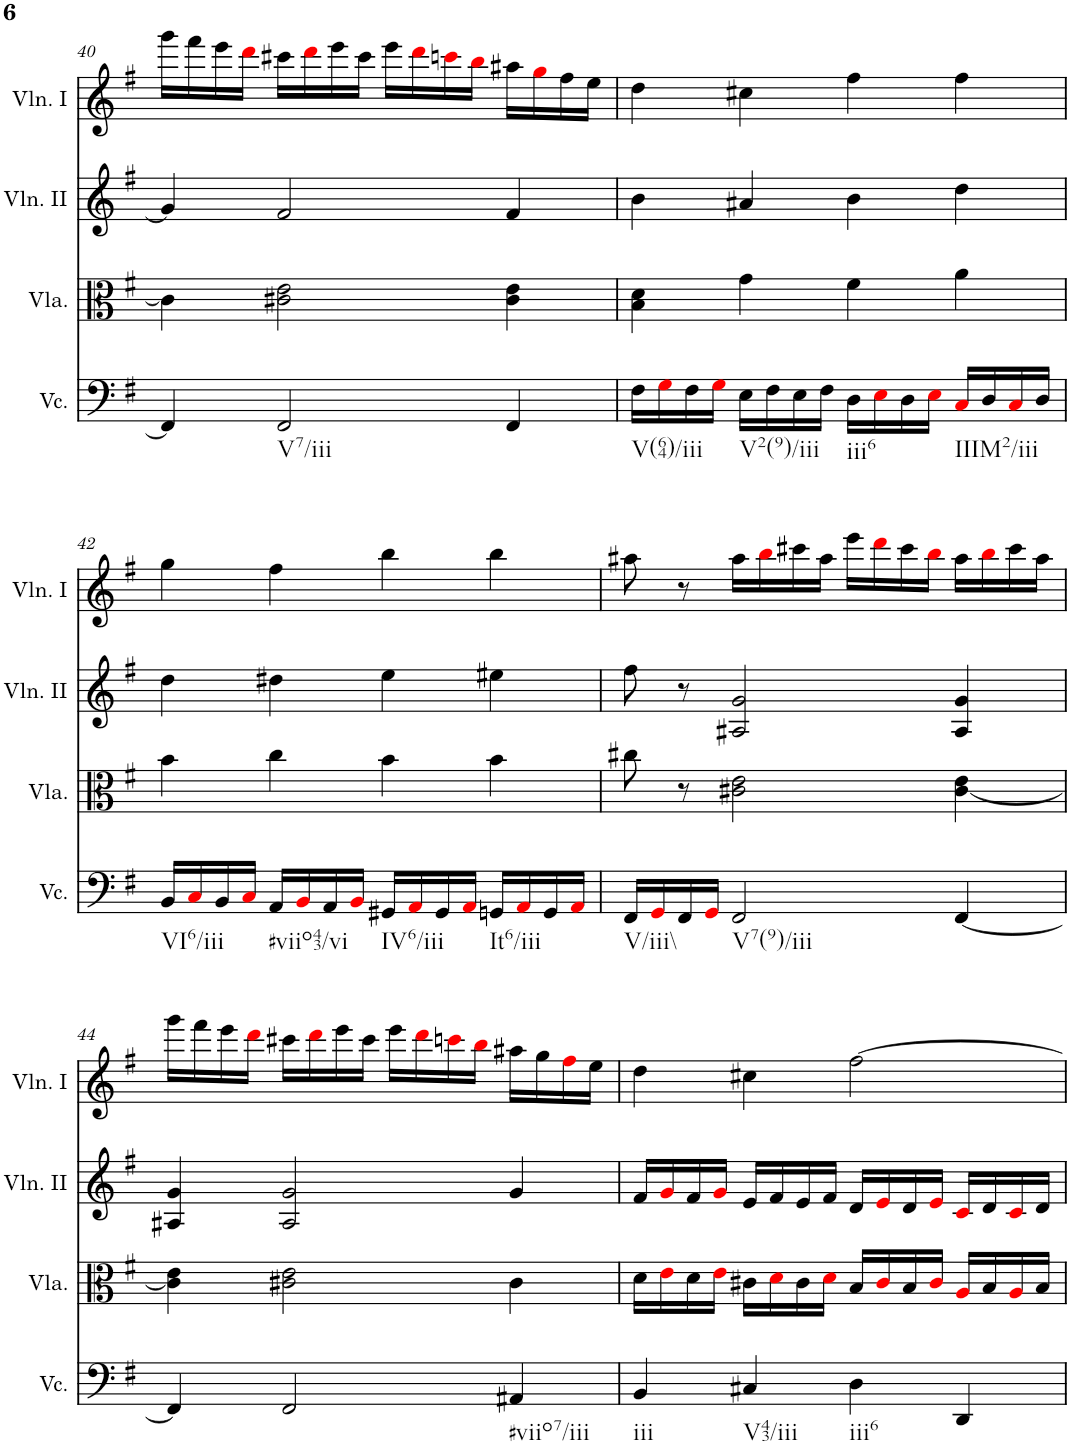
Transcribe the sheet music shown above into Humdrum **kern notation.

**kern	**kern	**kern	**kern
*part4	*part3	*part2	*part1
*staff4	*staff3	*staff2	*staff1
*I"Violoncello	*I"Viola	*I"Violino II	*I"Violino I
*I'Vc.	*I'Vla.	*I'Vln. II	*I'Vln. I
!!LO:PB:g=z
*clefF4	*clefC3	*clefG2	*clefG2
*k[f#]	*k[f#]	*k[f#]	*k[f#]
*M4/4	*M4/4	*M4/4	*M4/4
=40	=40	=40	=40
4FF#/]	4c#\]	4g/]	16ggg\LL
.	.	.	16fff#\
.	.	.	16eee\
.	.	.	16dddi\JJ
!LO:TX:b:t=V7/iii	!	!	!
2FF#/	2c#X\ 2e\	2f#/	16ccc#X\LL
.	.	.	16dddi\
.	.	.	16eee\
.	.	.	16ccc#\JJ
.	.	.	16eee\LL
.	.	.	16dddi\
.	.	.	16cccni\
.	.	.	16bbi\JJ
4FF#/	4c#\ 4e\	4f#/	16aa#X\LL
.	.	.	16ggi\
.	.	.	16ff#\
.	.	.	16ee\JJ
=41	=41	=41	=41
!LO:TX:b:t=V(64)/iii	!	!	!
16F#\LL	4B\ 4d\	4b\	4dd\
16Gi\	.	.	.
16F#\	.	.	.
16Gi\JJ	.	.	.
!LO:TX:b:t=V2(9)/iii	!	!	!
16E\LL	4g\	4a#X/	4cc#X\
16F#\	.	.	.
16E\	.	.	.
16F#\JJ	.	.	.
!LO:TX:b:t=iii6	!	!	!
16D\LL	4f#\	4b\	4ff#\
16Ei\	.	.	.
16D\	.	.	.
16Ei\JJ	.	.	.
!LO:TX:b:t=IIIM2/iii	!	!	!
16Ci/LL	4a\	4dd\	4ff#\
16D/	.	.	.
16Ci/	.	.	.
16D/JJ	.	.	.
!!LO:LB:g=z
=42	=42	=42	=42
!LO:TX:b:t=VI6/iii	!	!	!
16BB/LL	4b\	4dd\	4gg\
16Ci/	.	.	.
16BB/	.	.	.
16Ci/JJ	.	.	.
!LO:TX:b:t=#viio43/vi	!	!	!
16AA/LL	4cc\	4dd#X\	4ff#\
16BBi/	.	.	.
16AA/	.	.	.
16BBi/JJ	.	.	.
!LO:TX:b:t=IV6/iii	!	!	!
16GG#X/LL	4b\	4ee\	4bb\
16AAi/	.	.	.
16GG#/	.	.	.
16AAi/JJ	.	.	.
!LO:TX:b:t=It6/iii	!	!	!
16GGn/LL	4b\	4ee#X\	4bb\
16AAi/	.	.	.
16GG/	.	.	.
16AAi/JJ	.	.	.
=43	=43	=43	=43
!LO:TX:b:t=V/iii\\	!	!	!
16FF#/LL	8cc#X\	8ff#\	8aa#X\
16GGi/	.	.	.
16FF#/	8r	8r	8r
16GGi/JJ	.	.	.
!LO:TX:b:t=V7(9)/iii	!	!	!
2FF#/	2c#X\ 2e\	2A#X/ 2g/	16aa#\LL
.	.	.	16bbi\
.	.	.	16ccc#X\
.	.	.	16aa#\JJ
.	.	.	16eee\LL
.	.	.	16dddi\
.	.	.	16ccc#\
.	.	.	16bbi\JJ
[4FF#/	[4c#\ 4e\	4A#/ 4g/	16aa#\LL
.	.	.	16bbi\
.	.	.	16ccc#\
.	.	.	16aa#\JJ
!!LO:LB:g=z
=44	=44	=44	=44
4FF#/]	4c#\] 4e\	4A#X/ 4g/	16ggg\LL
.	.	.	16fff#\
.	.	.	16eee\
.	.	.	16dddi\JJ
2FF#/	2c#X\ 2e\	2A#/ 2g/	16ccc#X\LL
.	.	.	16dddi\
.	.	.	16eee\
.	.	.	16ccc#\JJ
.	.	.	16eee\LL
.	.	.	16dddi\
.	.	.	16cccni\
.	.	.	16bbi\JJ
!LO:TX:b:t=#viio7/iii	!	!	!
4AA#X/	4c#\	4g/	16aa#X\LL
.	.	.	16gg\
.	.	.	16ff#i\
.	.	.	16ee\JJ
=45	=45	=45	=45
!LO:TX:b:t=iii	!	!	!
4BB/	16d\LL	16f#/LL	4dd\
.	16ei\	16gi/	.
.	16d\	16f#/	.
.	16ei\JJ	16gi/JJ	.
!LO:TX:b:t=V43/iii	!	!	!
4C#X/	16c#X\LL	16e/LL	4cc#X\
.	16di\	16f#/	.
.	16c#\	16e/	.
.	16di\JJ	16f#/JJ	.
!LO:TX:b:t=iii6	!	!	!
4D\	16B/LL	16d/LL	[2ff#\
.	16c#i/	16ei/	.
.	16B/	16d/	.
.	16c#i/JJ	16ei/JJ	.
4DD/	16Ai/LL	16ci/LL	.
.	16B/	16d/	.
.	16Ai/	16ci/	.
.	16B/JJ	16d/JJ	.
=	=	=	=
*-	*-	*-	*-
